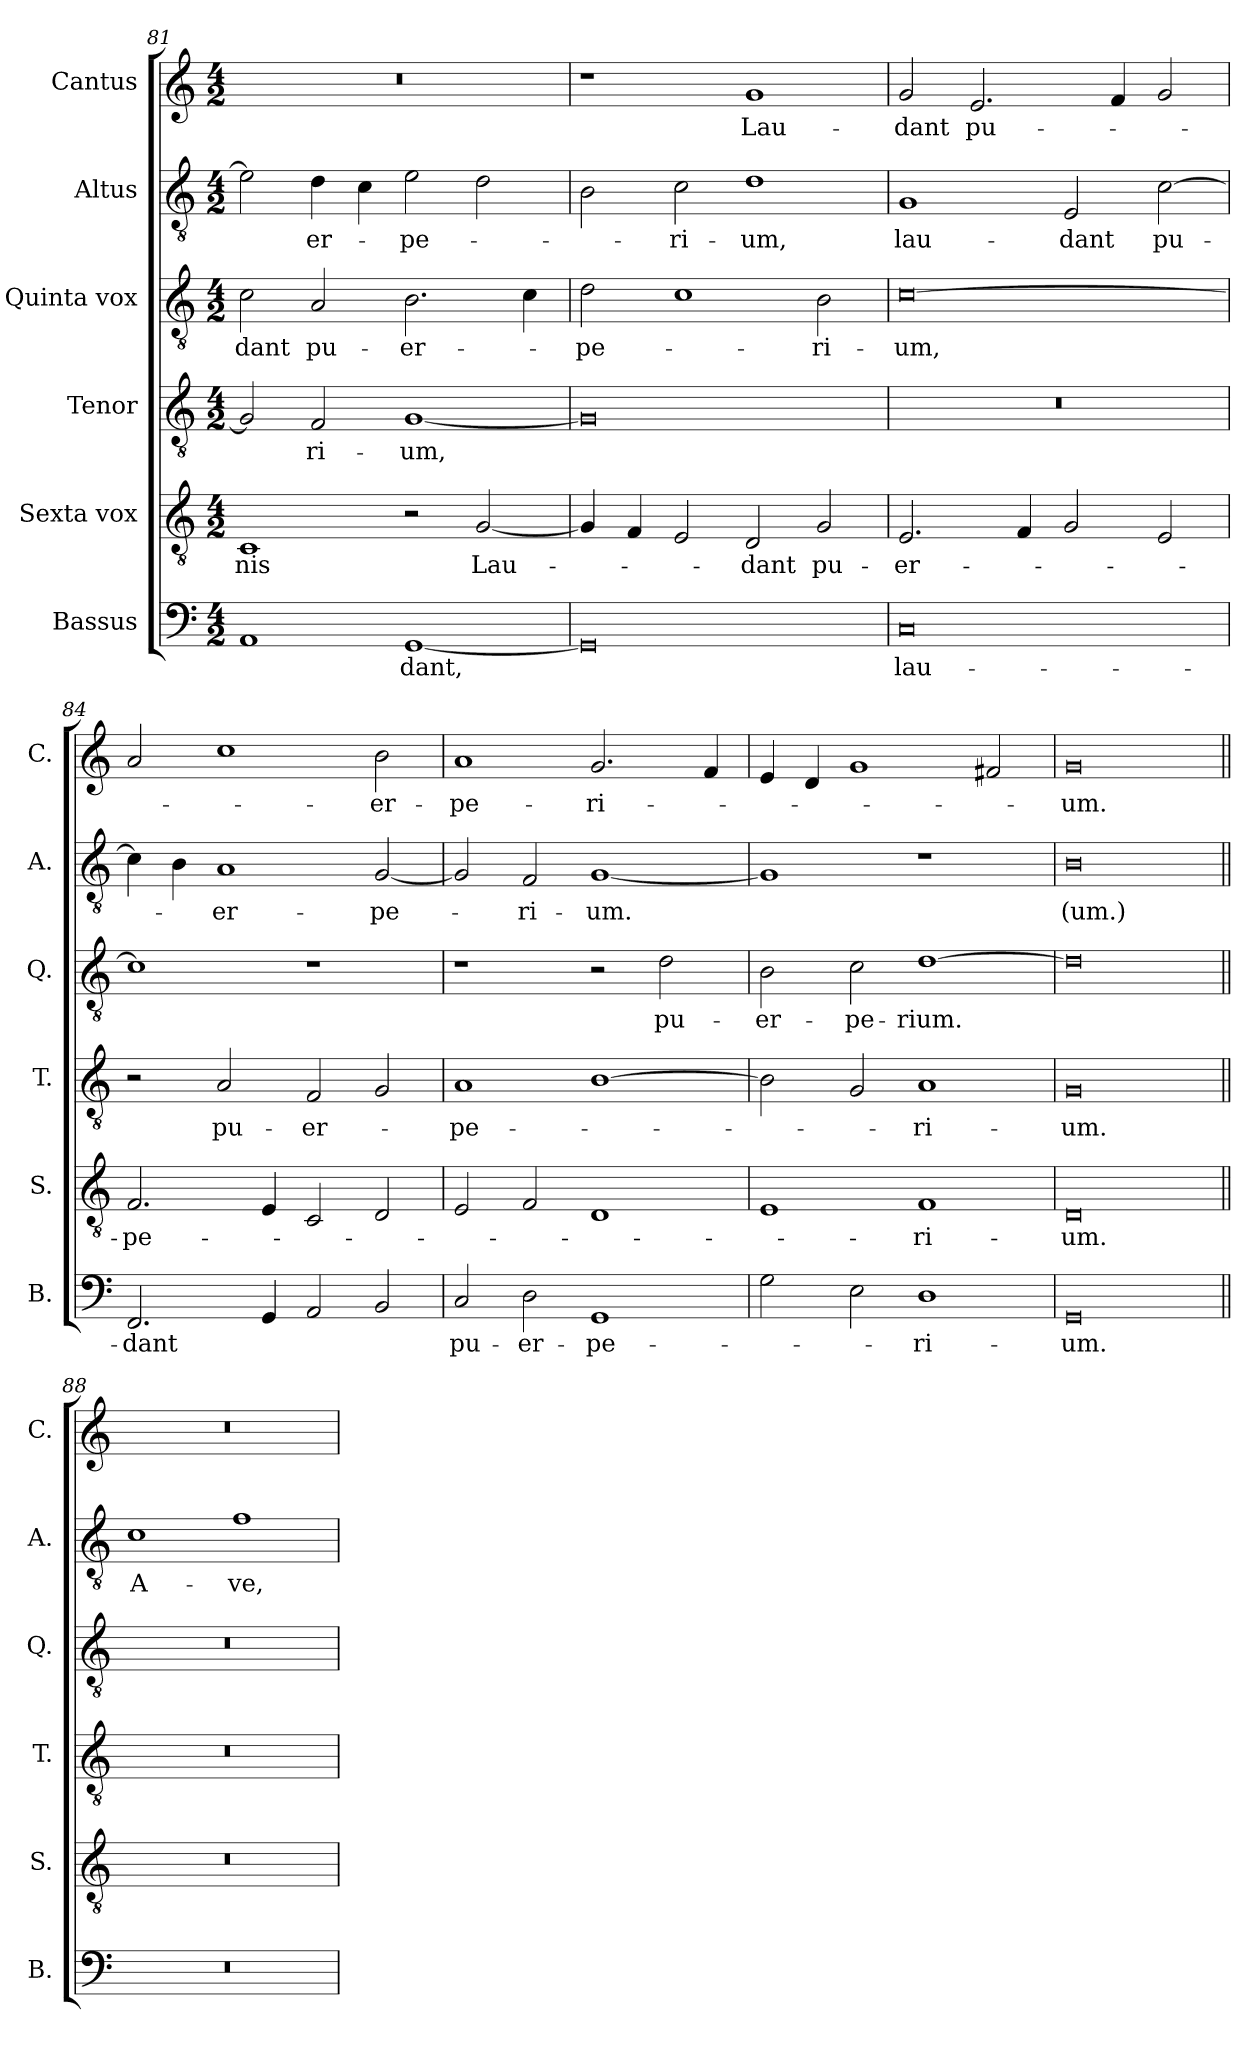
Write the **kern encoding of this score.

**kern	**text	**kern	**text	**kern	**text	**kern	**text	**kern	**text	**kern	**text
*part6	*part6	*part5	*part5	*part4	*part4	*part3	*part3	*part2	*part2	*part1	*part1
*staff6	*staff6	*staff5	*staff5	*staff4	*staff4	*staff3	*staff3	*staff2	*staff2	*staff1	*staff1
*I"Bassus	*	*I"Sexta vox	*	*I"Tenor	*	*I"Quinta vox	*	*I"Altus	*	*I"Cantus	*
*I'B.	*	*I'S.	*	*I'T.	*	*I'Q.	*	*I'A.	*	*I'C.	*
*clefF4	*	*clefGv2	*	*clefGv2	*	*clefGv2	*	*clefGv2	*	*clefG2	*
*k[]	*	*k[]	*	*k[]	*	*k[]	*	*k[]	*	*k[]	*
*M4/2	*	*M4/2	*	*M4/2	*	*M4/2	*	*M4/2	*	*M4/2	*
=81	=81	=81	=81	=81	=81	=81	=81	=81	=81	=81	=81
!	!	!	!LO:LY:b	!	!	!	!LO:LY:b	!	!	!	!
1AA	.	1C	-nis	2G/]	.	2c\	-dant	2e\]	.	0r	.
!	!	!	!	!	!LO:LY:b	!	!LO:LY:b	!	!LO:LY:b	!	!
.	.	.	.	2F/	-ri-	2A/	pu-	4d\	-er-	.	.
.	.	.	.	.	.	.	.	4c\	.	.	.
!	!LO:LY:b	!	!	!	!LO:LY:b	!	!LO:LY:b	!	!LO:LY:b	!	!
[1GG	-dant,	2r	.	[1G	-um,	2.B\	-er-	2e\	-pe-	.	.
!	!	!	!LO:LY:b	!	!	!	!	!	!	!	!
.	.	[2G/	Lau-	.	.	.	.	2d\	.	.	.
.	.	.	.	.	.	4c\	.	.	.	.	.
=82	=82	=82	=82	=82	=82	=82	=82	=82	=82	=82	=82
!	!	!	!	!	!	!	!LO:LY:b	!	!	!	!
0GG]	.	4G/]	.	0G]	.	2d\	-pe-	2B\	.	1r	.
.	.	4F/	.	.	.	.	.	.	.	.	.
!	!	!	!	!	!	!	!	!	!LO:LY:b	!	!
.	.	2E/	.	.	.	1c	.	2c\	-ri-	.	.
!	!	!	!LO:LY:b	!	!	!	!	!	!LO:LY:b	!	!LO:LY:b
.	.	2D/	-dant	.	.	.	.	1d	-um,	1g	Lau-
!	!	!	!LO:LY:b	!	!	!	!LO:LY:b	!	!	!	!
.	.	2G/	pu-	.	.	2B\	-ri-	.	.	.	.
=83	=83	=83	=83	=83	=83	=83	=83	=83	=83	=83	=83
!	!LO:LY:b	!	!LO:LY:b	!	!	!	!LO:LY:b	!	!LO:LY:b	!	!LO:LY:b
0C	lau-	2.E/	-er-	0r	.	[0c	-um,	1G	lau-	2g/	-dant
!	!	!	!	!	!	!	!	!	!	!	!LO:LY:b
.	.	.	.	.	.	.	.	.	.	2.e/	pu-
.	.	4F/	.	.	.	.	.	.	.	.	.
!	!	!	!	!	!	!	!	!	!LO:LY:b	!	!
.	.	2G/	.	.	.	.	.	2E/	-dant	.	.
.	.	.	.	.	.	.	.	.	.	4f/	.
!	!	!	!	!	!	!	!	!	!LO:LY:b	!	!
.	.	2E/	.	.	.	.	.	[2c\	pu-	2g/	.
!!LO:LB:g=z
=84	=84	=84	=84	=84	=84	=84	=84	=84	=84	=84	=84
!	!LO:LY:b	!	!LO:LY:b	!	!	!	!	!	!	!	!
2.FF/	-dant	2.F/	-pe-	2r	.	1c]	.	4c\]	.	2a/	.
.	.	.	.	.	.	.	.	4B\	.	.	.
!	!	!	!	!	!LO:LY:b	!	!	!	!LO:LY:b	!	!
.	.	.	.	2A/	pu-	.	.	1A	-er-	1cc	.
4GG/	.	4E/	.	.	.	.	.	.	.	.	.
!	!	!	!	!	!LO:LY:b	!	!	!	!	!	!
2AA/	.	2C/	.	2F/	-er-	1r	.	.	.	.	.
!	!	!	!	!	!	!	!	!	!LO:LY:b	!	!LO:LY:b
2BB/	.	2D/	.	2G/	.	.	.	[2G/	-pe-	2b\	-er-
=85	=85	=85	=85	=85	=85	=85	=85	=85	=85	=85	=85
!	!LO:LY:b	!	!	!	!LO:LY:b	!	!	!	!	!	!LO:LY:b
2C/	pu-	2E/	.	1A	-pe-	1r	.	2G/]	.	1a	-pe-
!	!LO:LY:b	!	!	!	!	!	!	!	!LO:LY:b	!	!
2D\	-er-	2F/	.	.	.	.	.	2F/	-ri-	.	.
!	!LO:LY:b	!	!	!	!	!	!	!	!LO:LY:b	!	!LO:LY:b
1GG	-pe-	1D	.	[1B	.	2r	.	[1G	-um.	2.g/	-ri-
!	!	!	!	!	!	!	!LO:LY:b	!	!	!	!
.	.	.	.	.	.	2d\	pu-	.	.	.	.
.	.	.	.	.	.	.	.	.	.	4f/	.
=86	=86	=86	=86	=86	=86	=86	=86	=86	=86	=86	=86
!	!	!	!	!	!	!	!LO:LY:b	!	!	!	!
2G\	.	1E	.	2B\]	.	2B\	-er-	1G]	.	4e/	.
.	.	.	.	.	.	.	.	.	.	4d/	.
!	!	!	!	!	!	!	!LO:LY:b	!	!	!	!
2E\	.	.	.	2G/	.	2c\	-pe-	.	.	1g	.
!	!LO:LY:b	!	!LO:LY:b	!	!LO:LY:b	!	!LO:LY:b	!	!	!	!
1D	-ri-	1F	-ri-	1A	-ri-	[1d	-rium.	1r	.	.	.
.	.	.	.	.	.	.	.	.	.	2f#X/	.
=87	=87	=87	=87	=87	=87	=87	=87	=87	=87	=87	=87
!	!LO:LY:b	!	!LO:LY:b	!	!LO:LY:b	!	!	!	!LO:LY:b	!	!LO:LY:b
0GG	-um.	0D	-um.	0G	-um.	0d]	.	0B	(um.)	0g	-um.
=88||	=88||	=88||	=88||	=88||	=88||	=88||	=88||	=88||	=88||	=88||	=88||
!	!	!	!	!	!	!	!	!	!LO:LY:b	!	!
0r	.	0r	.	0r	.	0r	.	1c	A-	0r	.
!	!	!	!	!	!	!	!	!	!LO:LY:b	!	!
.	.	.	.	.	.	.	.	1f	-ve,	.	.
=	=	=	=	=	=	=	=	=	=	=	=
*-	*-	*-	*-	*-	*-	*-	*-	*-	*-	*-	*-
